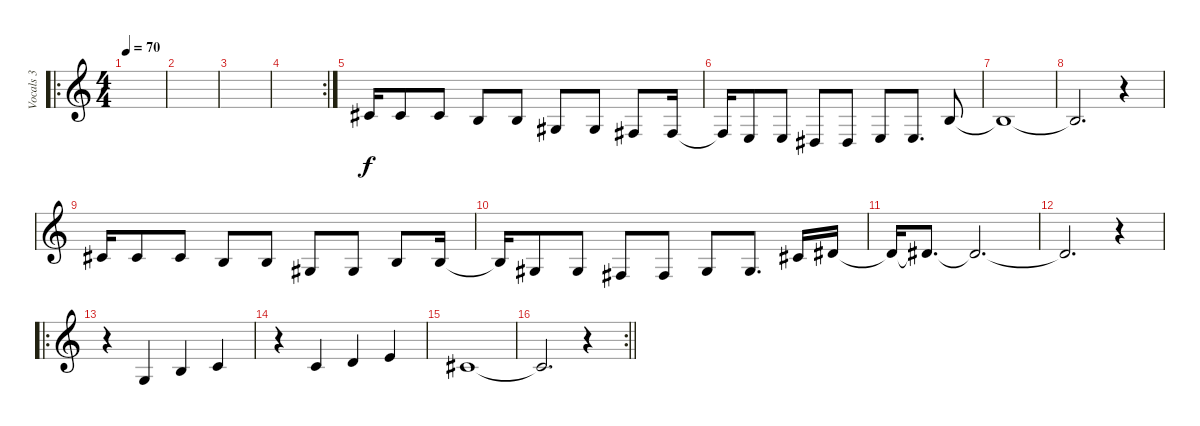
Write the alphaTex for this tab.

\track ("Vocals 3" "Vocals 3") {instrument flute}
\staff {score}
\tuning (E4 B3 G3 D3 A2 E2) {hide}
\ro
\ts (4 4)
\tempo 70
\clef g2
\ks c
|
|
|
\rc 2
|
2.2.16 2.2.8 2.2.8 0.2.8 0.2.8 1.3.8 1.3.8 4.4.8 4.4.16 |
4.4{t}.16 2.4.8 2.4.8 1.4.8 1.4.8 2.4.8 2.4.8{d} 0.2.8 |
0.2{t}.1 |
0.2{t}.2{d} r.4 |
2.2.16 2.2.8 2.2.8 0.2.8 0.2.8 1.3.8 1.3.8 4.3.8 4.3.16 |
4.3{t}.16 1.3.8 1.3.8 4.4.8 4.4.8 1.3.8 1.3.8{d} 2.2.16 4.2.16 |
4.2{t}.16 4.2{t}.8{d} 4.2{t}.2{d} |
4.2{t}.2{d} r.4 |
\ro
r.4 0.3.4 0.2.4 1.2.4 |
r.4 1.2.4 3.2.4 0.1.4 |
2.2.1 |
\rc 2
\barLineRight lightlight
2.2{t}.2{d} r.4
